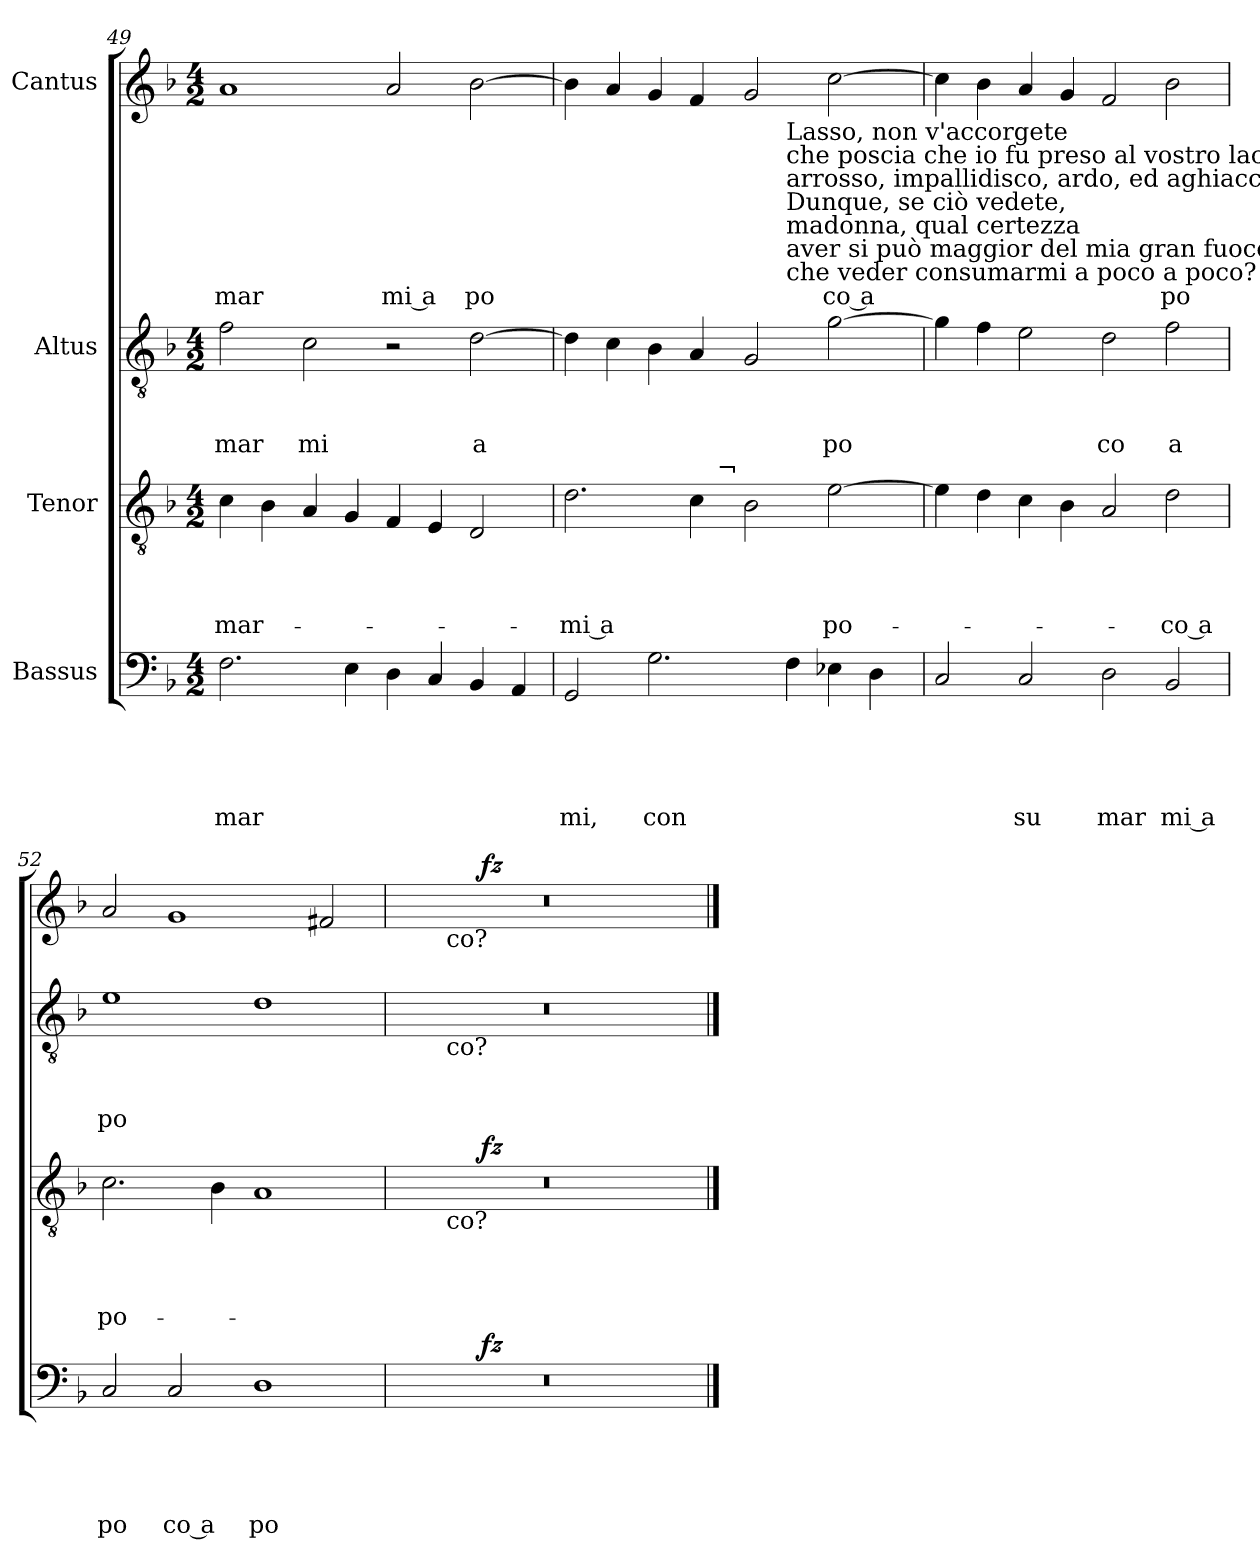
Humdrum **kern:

**kern	**text	**text	**text	**text	**text	**dynam	**kern	**text	**text	**text	**text	**dynam	**kern	**text	**text	**text	**kern	**text	**dynam
*part4	*part4	*part4	*part4	*part4	*part4	*part4	*part3	*part3	*part3	*part3	*part3	*part3	*part2	*part2	*part2	*part2	*part1	*part1	*part1
*staff4	*staff4	*staff4	*staff4	*staff4	*staff4	*staff4	*staff3	*staff3	*staff3	*staff3	*staff3	*staff3	*staff2	*staff2	*staff2	*staff2	*staff1	*staff1	*staff1
*I"Bassus	*	*	*	*	*	*	*I"Tenor	*	*	*	*	*	*I"Altus	*	*	*	*I"Cantus	*	*
*clefF4	*	*	*	*	*	*	*clefGv2	*	*	*	*	*	*clefGv2	*	*	*	*clefG2	*	*
*k[b-]	*	*	*	*	*	*	*k[b-]	*	*	*	*	*	*k[b-]	*	*	*	*k[b-]	*	*
*F:	*	*	*	*	*	*	*F:	*	*	*	*	*	*F:	*	*	*	*F:	*	*
*M4/2	*	*	*	*	*	*	*M4/2	*	*	*	*	*	*M4/2	*	*	*	*M4/2	*	*
=49	=49	=49	=49	=49	=49	=49	=49	=49	=49	=49	=49	=49	=49	=49	=49	=49	=49	=49	=49
!	!	!	!	!	!LO:LY:b	!	!	!	!	!	!LO:LY:b	!	!	!	!	!LO:LY:b	!	!LO:LY:b	!
2.F\	.	.	.	.	mar	.	4c\	.	.	.	-mar-	.	2f\	.	.	mar	1a	mar	.
.	.	.	.	.	.	.	4B-\	.	.	.	.	.	.	.	.	.	.	.	.
!	!	!	!	!	!	!	!	!	!	!	!	!	!	!	!	!LO:LY:b	!	!	!
.	.	.	.	.	.	.	4A/	.	.	.	.	.	2c\	.	.	mi	.	.	.
4E\	.	.	.	.	.	.	4G/	.	.	.	.	.	.	.	.	.	.	.	.
!	!	!	!	!	!	!	!	!	!	!	!	!	!	!	!	!	!	!LO:LY:b:rj	!
4D\	.	.	.	.	.	.	4F/	.	.	.	.	.	2r	.	.	.	2a/	mi a	.
4C/	.	.	.	.	.	.	4E/	.	.	.	.	.	.	.	.	.	.	.	.
!	!	!	!	!	!	!	!	!	!	!	!	!	!	!	!	!LO:LY:b	!	!LO:LY:b	!
4BB-/	.	.	.	.	.	.	2D/	.	.	.	.	.	[>2d\	.	.	a	[>2b-\	po	.
4AA/	.	.	.	.	.	.	.	.	.	.	.	.	.	.	.	.	.	.	.
=50	=50	=50	=50	=50	=50	=50	=50	=50	=50	=50	=50	=50	=50	=50	=50	=50	=50	=50	=50
!	!	!	!	!	!	!	!LO:TX:a:t=¬	!	!	!	!	!	!	!	!	!	!	!	!
!	!	!	!	!	!LO:LY:b	!	!	!	!	!	!LO:LY:b	!	!	!	!	!	!	!	!
*	*	*	*	*	*	*	*^	*	*	*	*	*	*	*	*	*	*^	*	*
2GG/	.	.	.	.	mi,	.	2.d\	2..ryy	.	.	.	-mi a	.	4d\]	.	.	.	4b-\]	1ryy	.	.
.	.	.	.	.	.	.	.	.	.	.	.	.	.	4c\	.	.	.	4a/	.	.	.
!	!	!	!	!	!LO:LY:b	!	!	!	!	!	!	!	!	!	!	!	!	!	!	!	!
2.G\	.	.	.	.	con	.	.	.	.	.	.	.	.	4B-\	.	.	.	4g/	.	.	.
.	.	.	.	.	.	.	4c\	.	.	.	.	.	.	4A/	.	.	.	4f/	.	.	.
!	!	!	!	!	!	!	!	!LO:TX:a:t=¬	!	!	!	!	!	!	!	!	!	!	!	!	!
.	.	.	.	.	.	.	.	1ryy	.	.	.	.	.	.	.	.	.	.	.	.	.
.	.	.	.	.	.	.	2B-\	.	.	.	.	.	.	2G/	.	.	.	2g/	4ryy	.	.
!	!	!	!	!	!	!	!	!	!	!	!	!	!	!	!	!	!	!	!LO:TX:b:t=Lasso, non v'accorgete\nche poscia che io fu preso al vostro laccio,\narrosso, impallidisco, ardo, ed aghiaccio?\nDunque, se ciò vedete,\nmadonna, qual certezza\naver si può maggior del mia gran fuoco\nche veder consumarmi a poco a poco?	!	!
4F\	.	.	.	.	.	.	.	.	.	.	.	.	.	.	.	.	.	.	2.ryy	.	.
!	!	!	!	!	!	!	!	!	!	!	!	!LO:LY:b	!	!	!	!	!LO:LY:b	!	!	!LO:LY:b	!
4E-\	.	.	.	.	.	.	[>2e\	.	.	.	.	po-	.	[>2g\	.	.	po	[>2cc\	.	co a	.
4D\	.	.	.	.	.	.	.	.	.	.	.	.	.	.	.	.	.	.	.	.	.
.	.	.	.	.	.	.	.	8ryy	.	.	.	.	.	.	.	.	.	.	.	.	.
*	*	*	*	*	*	*	*v	*v	*	*	*	*	*	*	*	*	*	*v	*v	*	*
=51	=51	=51	=51	=51	=51	=51	=51	=51	=51	=51	=51	=51	=51	=51	=51	=51	=51	=51	=51
2C/	.	.	.	.	.	.	4e\]	.	.	.	.	.	4g\]	.	.	.	4cc\]	.	.
.	.	.	.	.	.	.	4d\	.	.	.	.	.	4f\	.	.	.	4b-\	.	.
!	!	!	!	!	!LO:LY:b	!	!	!	!	!	!	!	!	!	!	!	!	!	!
2C/	.	.	.	.	su	.	4c\	.	.	.	.	.	2e\	.	.	.	4a/	.	.
.	.	.	.	.	.	.	4B-\	.	.	.	.	.	.	.	.	.	4g/	.	.
!	!	!	!	!	!LO:LY:b	!	!	!	!	!	!	!	!	!	!	!LO:LY:b	!	!	!
2D\	.	.	.	.	mar	.	2A/	.	.	.	.	.	2d\	.	.	co	2f/	.	.
!	!	!	!	!	!LO:LY:b:rj	!	!	!	!	!	!LO:LY:b:rj	!	!	!	!	!LO:LY:b	!	!LO:LY:b	!
2BB-/	.	.	.	.	mi a	.	2d\	.	.	.	-co a	.	2f\	.	.	a	2b-\	po	.
=52	=52	=52	=52	=52	=52	=52	=52	=52	=52	=52	=52	=52	=52	=52	=52	=52	=52	=52	=52
!	!	!	!	!	!LO:LY:b	!	!	!	!	!	!LO:LY:b	!	!	!	!	!LO:LY:b	!	!	!
2C/	.	.	.	.	po	.	2.c\	.	.	.	po-	.	1e	.	.	po	2a/	.	.
!	!	!	!	!	!LO:LY:b:rj	!	!	!	!	!	!	!	!	!	!	!	!	!	!
2C/	.	.	.	.	co a	.	.	.	.	.	.	.	.	.	.	.	1g	.	.
.	.	.	.	.	.	.	4B-\	.	.	.	.	.	.	.	.	.	.	.	.
!	!	!	!	!	!LO:LY:b	!	!	!	!	!	!	!	!	!	!	!	!	!	!
1D	.	.	.	.	po	.	1A	.	.	.	.	.	1d	.	.	.	.	.	.
.	.	.	.	.	.	.	.	.	.	.	.	.	.	.	.	.	2f#/	.	.
=53	=53	=53	=53	=53	=53	=53	=53	=53	=53	=53	=53	=53	=53	=53	=53	=53	=53	=53	=53
*^	*	*	*	*	*	*	*^	*	*	*	*	*	*^	*	*	*	*^	*	*
*	*	*	*	*	*	*	*	*	*^	*	*	*	*	*	*	*	*	*	*	*	*^	*	*
0r	4ryy	.	.	.	.	.	.	0r	4ryy	4ryy	.	.	.	.	.	0r	4ryy	.	.	.	0r	4ryy	4ryy	.	.
.	8ryy	.	.	.	.	.	.	.	8ryy	32ryy	.	.	.	.	.	.	32ryy	.	.	.	.	8ryy	32ryy	.	.
!	!	!	!	!	!	!	!	!	!	!	!	!	!	!	!	!	!	!	!	!	!	!	!LO:TX:b:t=co?	!	!
!	!	!	!	!	!	!	!	!	!	!	!	!	!	!	!	!	!LO:TX:b:t=co?	!	!	!	!	!	!	!	!
!	!	!	!	!	!	!	!	!	!	!LO:TX:b:t=co?	!	!	!	!	!	!	!	!	!	!	!	!	!	!	!
.	.	.	.	.	.	.	.	.	.	1ryy	.	.	.	.	.	.	1ryy	.	.	.	.	.	1ryy	.	.
.	32ryy	.	.	.	.	.	.	.	32ryy	.	.	.	.	.	.	.	.	.	.	.	.	32ryy	.	.	.
!	!	!	!	!	!	!	!LO:DY:b	!	!	!	!	!	!	!	!LO:DY:b	!	!	!	!	!	!	!	!	!	!LO:DY:b
.	1ryy	.	.	.	.	.	fz	.	1ryy	.	.	.	.	.	fz	.	.	.	.	.	.	1ryy	.	.	fz
.	.	.	.	.	.	.	.	.	.	2ryy	.	.	.	.	.	.	2ryy	.	.	.	.	.	2ryy	.	.
.	2ryy	.	.	.	.	.	.	.	2ryy	.	.	.	.	.	.	.	.	.	.	.	.	2ryy	.	.	.
.	.	.	.	.	.	.	.	.	.	8..ryy	.	.	.	.	.	.	8..ryy	.	.	.	.	.	8..ryy	.	.
.	16.ryy	.	.	.	.	.	.	.	16.ryy	.	.	.	.	.	.	.	.	.	.	.	.	16.ryy	.	.	.
*v	*v	*	*	*	*	*	*	*	*	*	*	*	*	*	*	*v	*v	*	*	*	*v	*v	*v	*	*
*	*	*	*	*	*	*	*v	*v	*v	*	*	*	*	*	*	*	*	*	*	*	*
==	==	==	==	==	==	==	==	==	==	==	==	==	==	==	==	==	==	==	==
*-	*-	*-	*-	*-	*-	*-	*-	*-	*-	*-	*-	*-	*-	*-	*-	*-	*-	*-	*-
